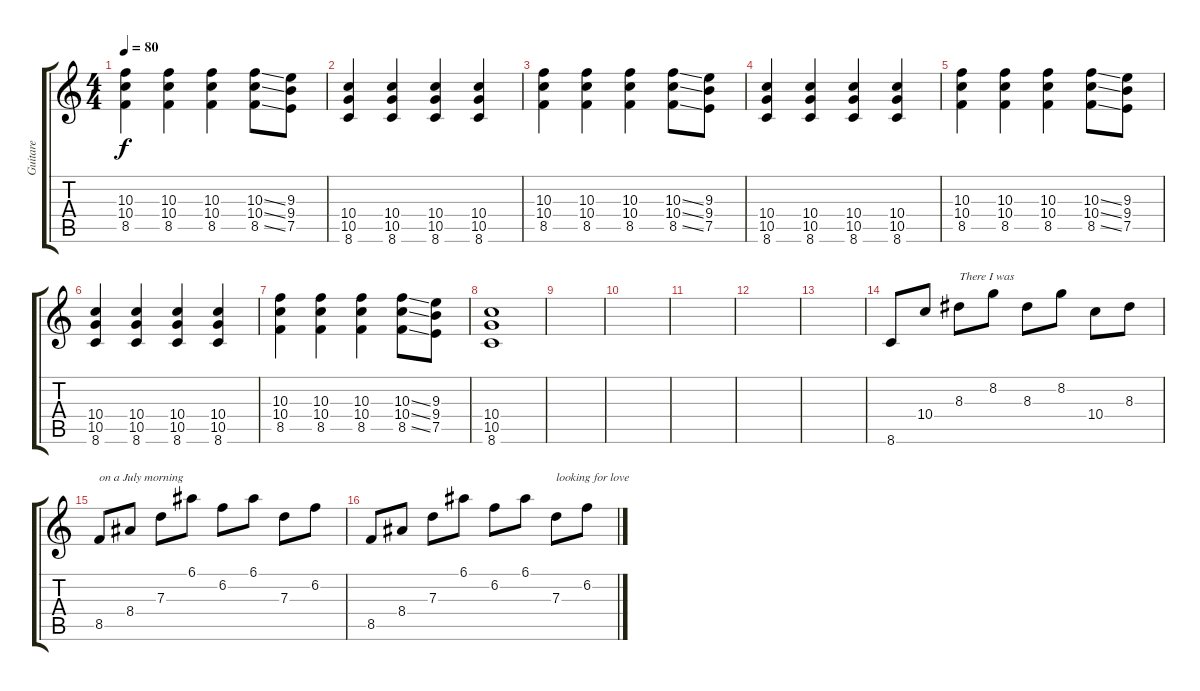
\track ("Guitare" "Guitare") {instrument overdrivenguitar}
\staff {score tabs}
\tuning (E4 B3 G3 D3 A2 E2) {hide}
\ts (4 4)
\tempo 80
\clef g2
\ks c
(10.3 10.4 8.5).4{dy f} (10.3 10.4 8.5).4 (10.3 10.4 8.5).4 (10.3{ss} 10.4{ss} 8.5{ss}).8 (9.3 9.4 7.5).8 |
(10.4 10.5 8.6).4 (10.4 10.5 8.6).4 (10.4 10.5 8.6).4 (10.4 10.5 8.6).4 |
(10.3 10.4 8.5).4 (10.3 10.4 8.5).4 (10.3 10.4 8.5).4 (10.3{ss} 10.4{ss} 8.5{ss}).8 (9.3 9.4 7.5).8 |
(10.4 10.5 8.6).4 (10.4 10.5 8.6).4 (10.4 10.5 8.6).4 (10.4 10.5 8.6).4 |
(10.3 10.4 8.5).4 (10.3 10.4 8.5).4 (10.3 10.4 8.5).4 (10.3{ss} 10.4{ss} 8.5{ss}).8 (9.3 9.4 7.5).8 |
(10.4 10.5 8.6).4 (10.4 10.5 8.6).4 (10.4 10.5 8.6).4 (10.4 10.5 8.6).4 |
(10.3 10.4 8.5).4 (10.3 10.4 8.5).4 (10.3 10.4 8.5).4 (10.3{ss} 10.4{ss} 8.5{ss}).8 (9.3 9.4 7.5).8 |
(10.4 10.5 8.6).1 |
|
|
|
|
|
8.6.8 10.4.8 8.3.8{txt "There I was"} 8.2.8 8.3.8 8.2.8 10.4.8 8.3.8 |
8.5.8{txt "on a July morning"} 8.4.8 7.3.8 6.1.8 6.2.8 6.1.8 7.3.8 6.2.8 |
8.5.8 8.4.8 7.3.8 6.1.8 6.2.8 6.1.8 7.3.8{txt "looking for love"} 6.2.8
